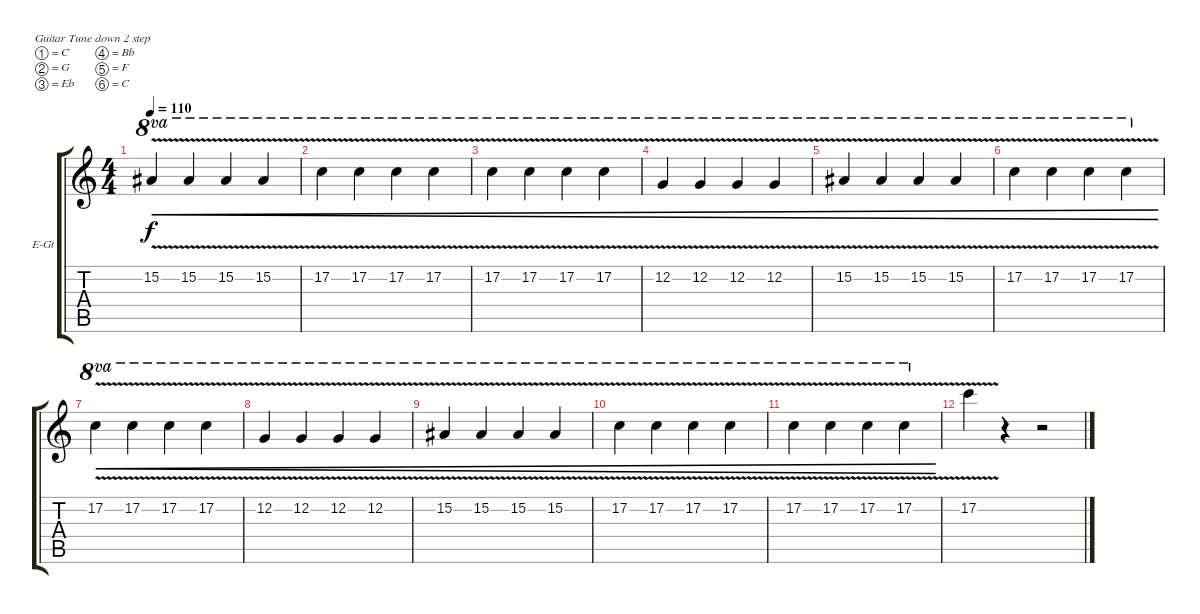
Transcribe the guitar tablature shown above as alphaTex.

\defaultSystemsLayout 4
\bracketExtendMode groupsimilarinstruments
\firstSystemTrackNameOrientation horizontal
\otherSystemsTrackNameOrientation horizontal
\track ("Electric Guitar 11" "E-Gt") {instrument distortionguitar}
\staff {score tabs}
\tuning (C4 G3 Eb3 Bb2 F2 C2)
\ts (4 4)
\tempo 110
\clef g2
\ks c
15.2{v}.4{ot 8va cre dy f} 15.2{v}.4{ot 8va cre} 15.2{v}.4{ot 8va cre} 15.2{v}.4{ot 8va cre} |
17.2{v}.4{ot 8va cre} 17.2{v}.4{ot 8va cre} 17.2{v}.4{ot 8va cre} 17.2{v}.4{ot 8va cre} |
17.2{v}.4{ot 8va cre} 17.2{v}.4{ot 8va cre} 17.2{v}.4{ot 8va cre} 17.2{v}.4{ot 8va cre} |
12.2{v}.4{ot 8va cre} 12.2{v}.4{ot 8va cre} 12.2{v}.4{ot 8va cre} 12.2{v}.4{ot 8va cre} |
15.2{v}.4{ot 8va cre} 15.2{v}.4{ot 8va cre} 15.2{v}.4{ot 8va cre} 15.2{v}.4{ot 8va cre} |
17.2{v}.4{ot 8va cre} 17.2{v}.4{ot 8va cre} 17.2{v}.4{ot 8va cre} 17.2{v}.4{ot 8va cre} |
17.2{v}.4{ot 8va cre} 17.2{v}.4{ot 8va cre} 17.2{v}.4{ot 8va cre} 17.2{v}.4{ot 8va cre} |
12.2{v}.4{ot 8va cre} 12.2{v}.4{ot 8va cre} 12.2{v}.4{ot 8va cre} 12.2{v}.4{ot 8va cre} |
15.2{v}.4{ot 8va cre} 15.2{v}.4{ot 8va cre} 15.2{v}.4{ot 8va cre} 15.2{v}.4{ot 8va cre} |
17.2{v}.4{ot 8va cre} 17.2{v}.4{ot 8va cre} 17.2{v}.4{ot 8va cre} 17.2{v}.4{ot 8va cre} |
17.2{v}.4{ot 8va cre} 17.2{v}.4{ot 8va cre} 17.2{v}.4{ot 8va cre} 17.2{v}.4{ot 8va cre} |
17.2{v}.4 r.4 r.2
